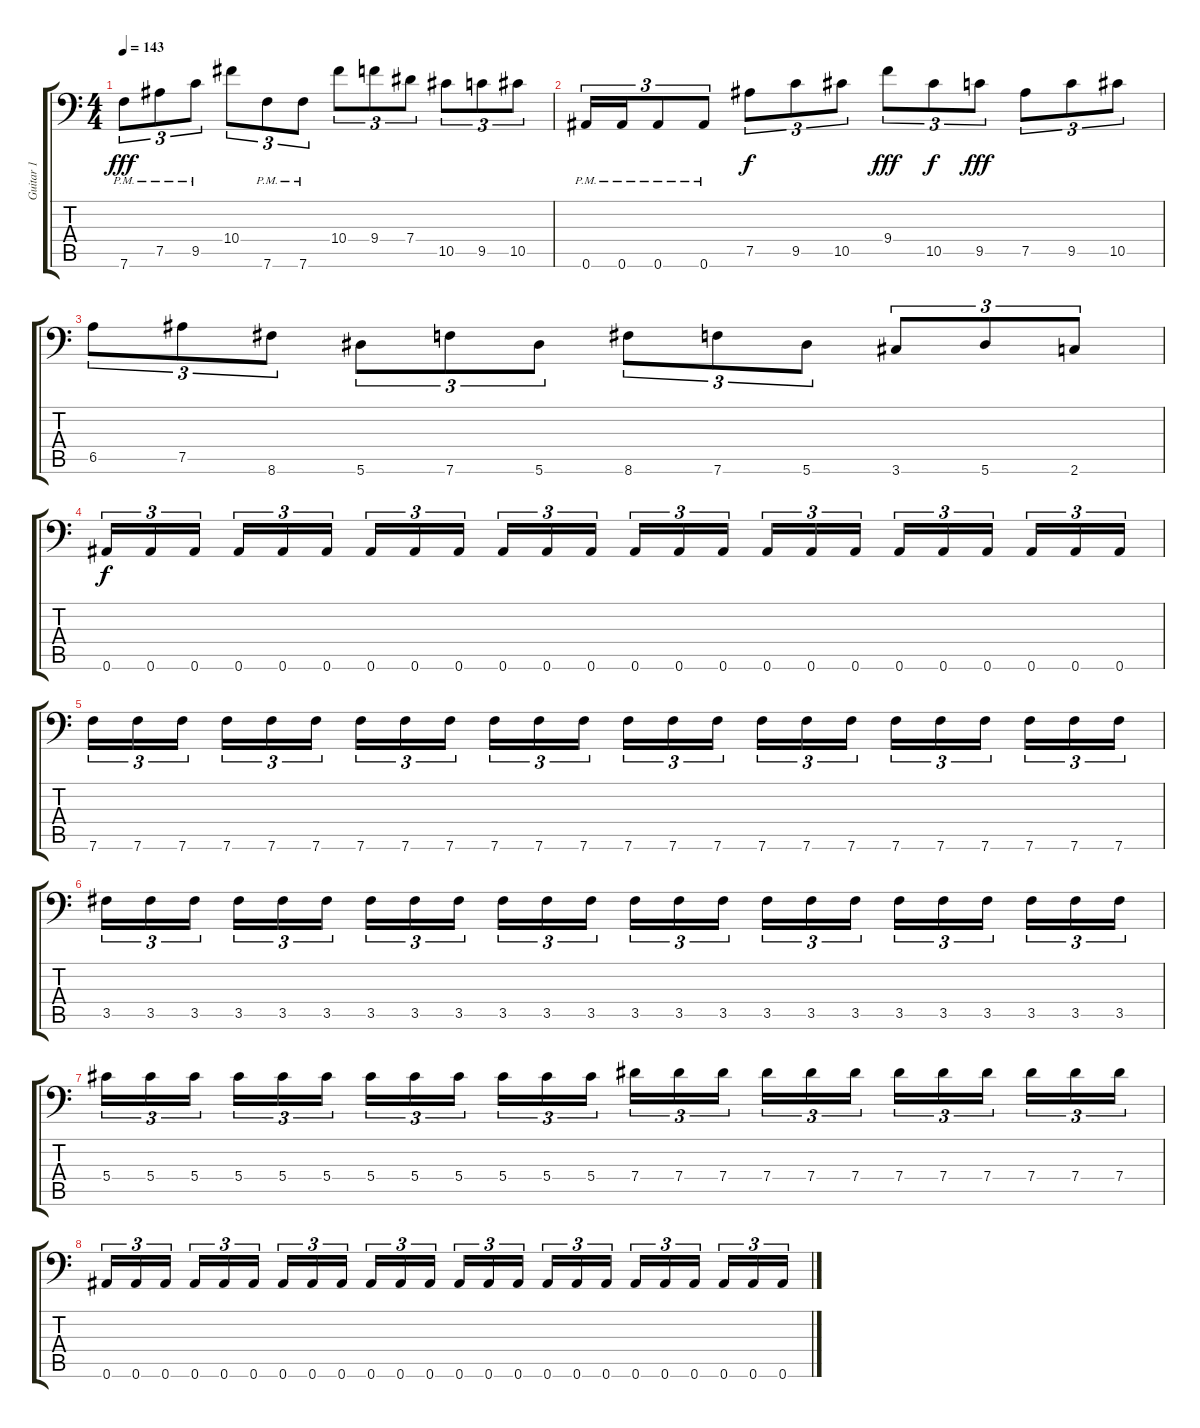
\track ("Guitar 1" "Guitar 1") {instrument distortionguitar}
\staff {score tabs}
\tuning (Bb3 F3 Db3 Ab2 Eb2 Bb1) {hide}
\ts (4 4)
\tempo 143
\clef f4
\ks c
7.6{pm}.8{tu (3 2) dy fff} 7.5{pm}.8{tu (3 2)} 9.5{pm}.8{tu (3 2)} 10.4.8{tu (3 2)} 7.6{pm}.8{tu (3 2)} 7.6{pm}.8{tu (3 2)} 10.4.8{tu (3 2)} 9.4.8{tu (3 2)} 7.4.8{tu (3 2)} 10.5.8{tu (3 2)} 9.5.8{tu (3 2)} 10.5.8{tu (3 2)} |
0.6{pm}.16{tu (3 2)} 0.6{pm}.16{tu (3 2)} 0.6{pm}.8{tu (3 2)} 0.6{pm}.8{tu (3 2)} 7.5.8{tu (3 2) dy f} 9.5.8{tu (3 2)} 10.5.8{tu (3 2)} 9.4.8{tu (3 2) dy fff} 10.5.8{tu (3 2) dy f} 9.5.8{tu (3 2) dy fff} 7.5.8{tu (3 2)} 9.5.8{tu (3 2)} 10.5.8{tu (3 2)} |
6.5.8{tu (3 2)} 7.5.8{tu (3 2)} 8.6.8{tu (3 2)} 5.6.8{tu (3 2)} 7.6.8{tu (3 2)} 5.6.8{tu (3 2)} 8.6.8{tu (3 2)} 7.6.8{tu (3 2)} 5.6.8{tu (3 2)} 3.6.8{tu (3 2)} 5.6.8{tu (3 2)} 2.6.8{tu (3 2)} |
0.6.16{tu (3 2) dy f} 0.6.16{tu (3 2)} 0.6.16{tu (3 2) beam splitsecondary} 0.6.16{tu (3 2)} 0.6.16{tu (3 2)} 0.6.16{tu (3 2)} 0.6.16{tu (3 2)} 0.6.16{tu (3 2)} 0.6.16{tu (3 2) beam splitsecondary} 0.6.16{tu (3 2)} 0.6.16{tu (3 2)} 0.6.16{tu (3 2)} 0.6.16{tu (3 2)} 0.6.16{tu (3 2)} 0.6.16{tu (3 2) beam splitsecondary} 0.6.16{tu (3 2)} 0.6.16{tu (3 2)} 0.6.16{tu (3 2)} 0.6.16{tu (3 2)} 0.6.16{tu (3 2)} 0.6.16{tu (3 2) beam splitsecondary} 0.6.16{tu (3 2)} 0.6.16{tu (3 2)} 0.6.16{tu (3 2)} |
7.6.16{tu (3 2)} 7.6.16{tu (3 2)} 7.6.16{tu (3 2) beam splitsecondary} 7.6.16{tu (3 2)} 7.6.16{tu (3 2)} 7.6.16{tu (3 2)} 7.6.16{tu (3 2)} 7.6.16{tu (3 2)} 7.6.16{tu (3 2) beam splitsecondary} 7.6.16{tu (3 2)} 7.6.16{tu (3 2)} 7.6.16{tu (3 2)} 7.6.16{tu (3 2)} 7.6.16{tu (3 2)} 7.6.16{tu (3 2) beam splitsecondary} 7.6.16{tu (3 2)} 7.6.16{tu (3 2)} 7.6.16{tu (3 2)} 7.6.16{tu (3 2)} 7.6.16{tu (3 2)} 7.6.16{tu (3 2) beam splitsecondary} 7.6.16{tu (3 2)} 7.6.16{tu (3 2)} 7.6.16{tu (3 2)} |
3.5.16{tu (3 2)} 3.5.16{tu (3 2)} 3.5.16{tu (3 2) beam splitsecondary} 3.5.16{tu (3 2)} 3.5.16{tu (3 2)} 3.5.16{tu (3 2)} 3.5.16{tu (3 2)} 3.5.16{tu (3 2)} 3.5.16{tu (3 2) beam splitsecondary} 3.5.16{tu (3 2)} 3.5.16{tu (3 2)} 3.5.16{tu (3 2)} 3.5.16{tu (3 2)} 3.5.16{tu (3 2)} 3.5.16{tu (3 2) beam splitsecondary} 3.5.16{tu (3 2)} 3.5.16{tu (3 2)} 3.5.16{tu (3 2)} 3.5.16{tu (3 2)} 3.5.16{tu (3 2)} 3.5.16{tu (3 2) beam splitsecondary} 3.5.16{tu (3 2)} 3.5.16{tu (3 2)} 3.5.16{tu (3 2)} |
5.4.16{tu (3 2)} 5.4.16{tu (3 2)} 5.4.16{tu (3 2) beam splitsecondary} 5.4.16{tu (3 2)} 5.4.16{tu (3 2)} 5.4.16{tu (3 2)} 5.4.16{tu (3 2)} 5.4.16{tu (3 2)} 5.4.16{tu (3 2) beam splitsecondary} 5.4.16{tu (3 2)} 5.4.16{tu (3 2)} 5.4.16{tu (3 2)} 7.4.16{tu (3 2)} 7.4.16{tu (3 2)} 7.4.16{tu (3 2) beam splitsecondary} 7.4.16{tu (3 2)} 7.4.16{tu (3 2)} 7.4.16{tu (3 2)} 7.4.16{tu (3 2)} 7.4.16{tu (3 2)} 7.4.16{tu (3 2) beam splitsecondary} 7.4.16{tu (3 2)} 7.4.16{tu (3 2)} 7.4.16{tu (3 2)} |
0.6.16{tu (3 2)} 0.6.16{tu (3 2)} 0.6.16{tu (3 2) beam splitsecondary} 0.6.16{tu (3 2)} 0.6.16{tu (3 2)} 0.6.16{tu (3 2)} 0.6.16{tu (3 2)} 0.6.16{tu (3 2)} 0.6.16{tu (3 2) beam splitsecondary} 0.6.16{tu (3 2)} 0.6.16{tu (3 2)} 0.6.16{tu (3 2)} 0.6.16{tu (3 2)} 0.6.16{tu (3 2)} 0.6.16{tu (3 2) beam splitsecondary} 0.6.16{tu (3 2)} 0.6.16{tu (3 2)} 0.6.16{tu (3 2)} 0.6.16{tu (3 2)} 0.6.16{tu (3 2)} 0.6.16{tu (3 2) beam splitsecondary} 0.6.16{tu (3 2)} 0.6.16{tu (3 2)} 0.6.16{tu (3 2)}
